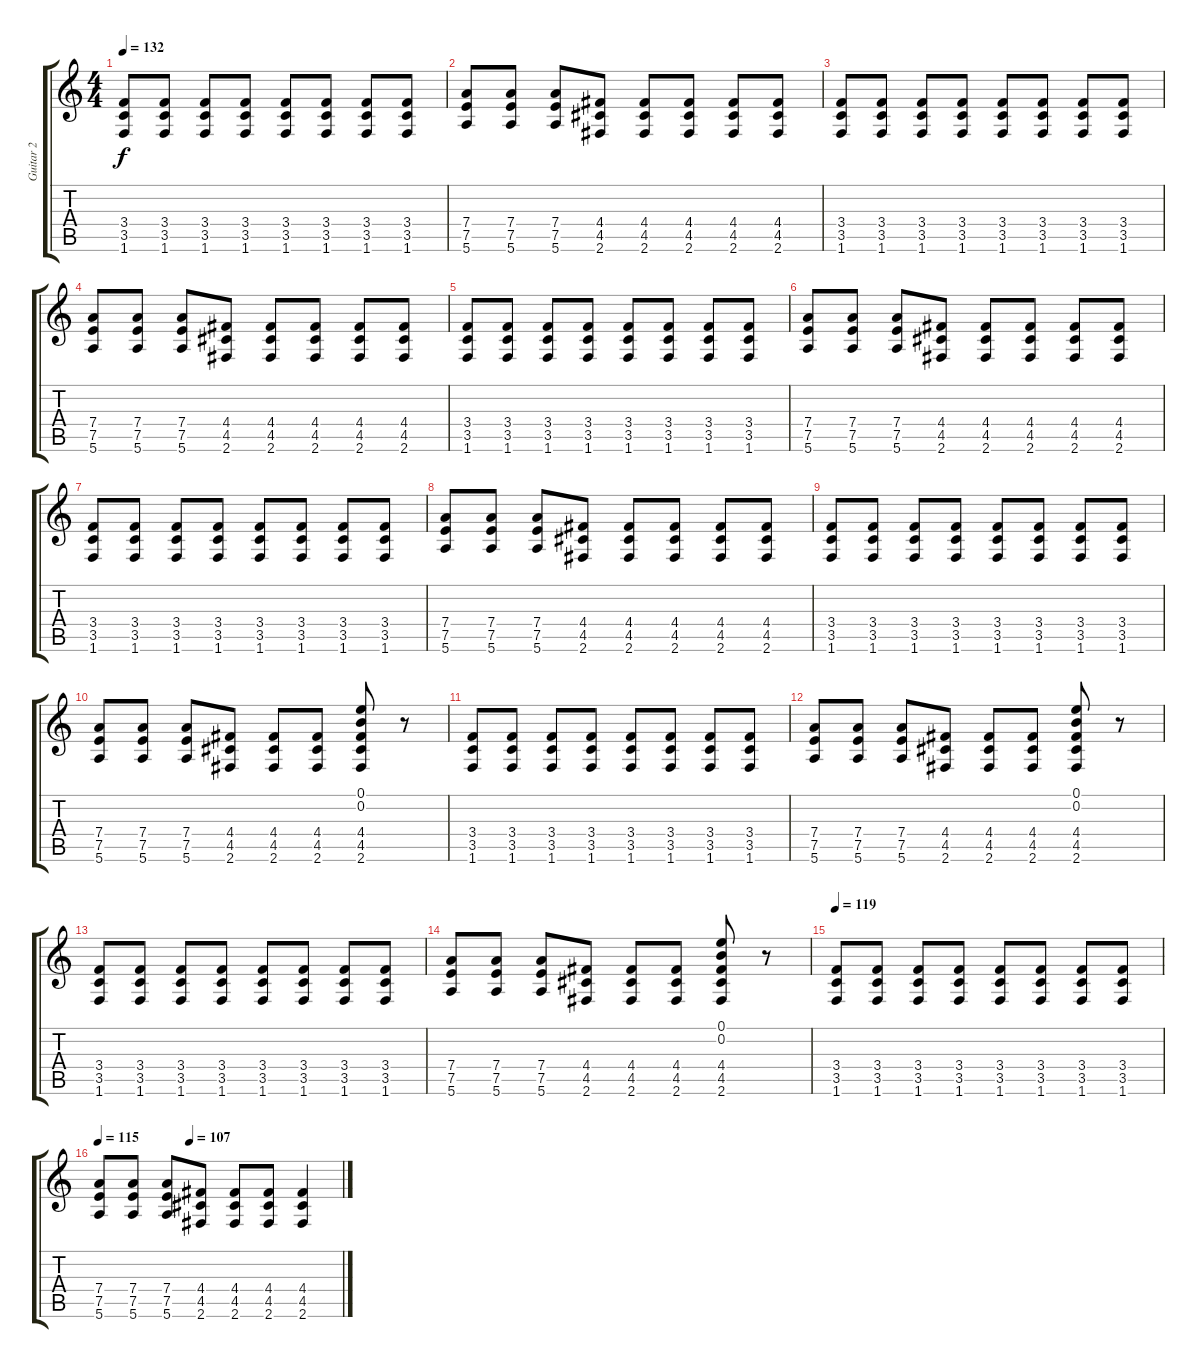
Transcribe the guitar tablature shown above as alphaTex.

\track ("Guitar 2" "Guitar 2") {instrument electricguitarclean}
\staff {score tabs}
\tuning (E4 B3 G3 D3 A2 E2) {hide}
\ts (4 4)
\tempo 132
\clef g2
\ks c
(3.4 3.5 1.6).8{dy f volume 15 instrument overdrivenguitar} (3.4 3.5 1.6).8 (3.4 3.5 1.6).8 (3.4 3.5 1.6).8 (3.4 3.5 1.6).8 (3.4 3.5 1.6).8 (3.4 3.5 1.6).8 (3.4 3.5 1.6).8 |
(7.4 7.5 5.6).8 (7.4 7.5 5.6).8 (7.4 7.5 5.6).8 (4.4 4.5 2.6).8 (4.4 4.5 2.6).8 (4.4 4.5 2.6).8 (4.4 4.5 2.6).8 (4.4 4.5 2.6).8 |
(3.4 3.5 1.6).8{volume 15 instrument overdrivenguitar} (3.4 3.5 1.6).8 (3.4 3.5 1.6).8 (3.4 3.5 1.6).8 (3.4 3.5 1.6).8 (3.4 3.5 1.6).8 (3.4 3.5 1.6).8 (3.4 3.5 1.6).8 |
(7.4 7.5 5.6).8 (7.4 7.5 5.6).8 (7.4 7.5 5.6).8 (4.4 4.5 2.6).8 (4.4 4.5 2.6).8 (4.4 4.5 2.6).8 (4.4 4.5 2.6).8 (4.4 4.5 2.6).8 |
(3.4 3.5 1.6).8{volume 15 instrument overdrivenguitar} (3.4 3.5 1.6).8 (3.4 3.5 1.6).8 (3.4 3.5 1.6).8 (3.4 3.5 1.6).8 (3.4 3.5 1.6).8 (3.4 3.5 1.6).8 (3.4 3.5 1.6).8 |
(7.4 7.5 5.6).8 (7.4 7.5 5.6).8 (7.4 7.5 5.6).8 (4.4 4.5 2.6).8 (4.4 4.5 2.6).8 (4.4 4.5 2.6).8 (4.4 4.5 2.6).8 (4.4 4.5 2.6).8 |
(3.4 3.5 1.6).8{volume 15 instrument overdrivenguitar} (3.4 3.5 1.6).8 (3.4 3.5 1.6).8 (3.4 3.5 1.6).8 (3.4 3.5 1.6).8 (3.4 3.5 1.6).8 (3.4 3.5 1.6).8 (3.4 3.5 1.6).8 |
(7.4 7.5 5.6).8 (7.4 7.5 5.6).8 (7.4 7.5 5.6).8 (4.4 4.5 2.6).8 (4.4 4.5 2.6).8 (4.4 4.5 2.6).8 (4.4 4.5 2.6).8 (4.4 4.5 2.6).8 |
(3.4 3.5 1.6).8{instrument overdrivenguitar} (3.4 3.5 1.6).8 (3.4 3.5 1.6).8 (3.4 3.5 1.6).8 (3.4 3.5 1.6).8 (3.4 3.5 1.6).8 (3.4 3.5 1.6).8 (3.4 3.5 1.6).8 |
(7.4 7.5 5.6).8 (7.4 7.5 5.6).8 (7.4 7.5 5.6).8 (4.4 4.5 2.6).8 (4.4 4.5 2.6).8 (4.4 4.5 2.6).8 (0.1 0.2 4.4 4.5 2.6).8 r.8 |
(3.4 3.5 1.6).8{instrument overdrivenguitar} (3.4 3.5 1.6).8 (3.4 3.5 1.6).8 (3.4 3.5 1.6).8 (3.4 3.5 1.6).8 (3.4 3.5 1.6).8 (3.4 3.5 1.6).8 (3.4 3.5 1.6).8 |
(7.4 7.5 5.6).8 (7.4 7.5 5.6).8 (7.4 7.5 5.6).8 (4.4 4.5 2.6).8 (4.4 4.5 2.6).8 (4.4 4.5 2.6).8 (0.1 0.2 4.4 4.5 2.6).8 r.8 |
(3.4 3.5 1.6).8{instrument overdrivenguitar} (3.4 3.5 1.6).8 (3.4 3.5 1.6).8 (3.4 3.5 1.6).8 (3.4 3.5 1.6).8 (3.4 3.5 1.6).8 (3.4 3.5 1.6).8 (3.4 3.5 1.6).8 |
(7.4 7.5 5.6).8 (7.4 7.5 5.6).8 (7.4 7.5 5.6).8 (4.4 4.5 2.6).8 (4.4 4.5 2.6).8 (4.4 4.5 2.6).8 (0.1 0.2 4.4 4.5 2.6).8 r.8 |
\tempo 119
(3.4 3.5 1.6).8{instrument electricguitarclean} (3.4 3.5 1.6).8 (3.4 3.5 1.6).8 (3.4 3.5 1.6).8 (3.4 3.5 1.6).8 (3.4 3.5 1.6).8 (3.4 3.5 1.6).8 (3.4 3.5 1.6).8 |
\tempo 115
\tempo (107 0.375)
(7.4 7.5 5.6).8 (7.4 7.5 5.6).8 (7.4 7.5 5.6).8 (4.4 4.5 2.6).8 (4.4 4.5 2.6).8 (4.4 4.5 2.6).8 (4.4 4.5 2.6).4
